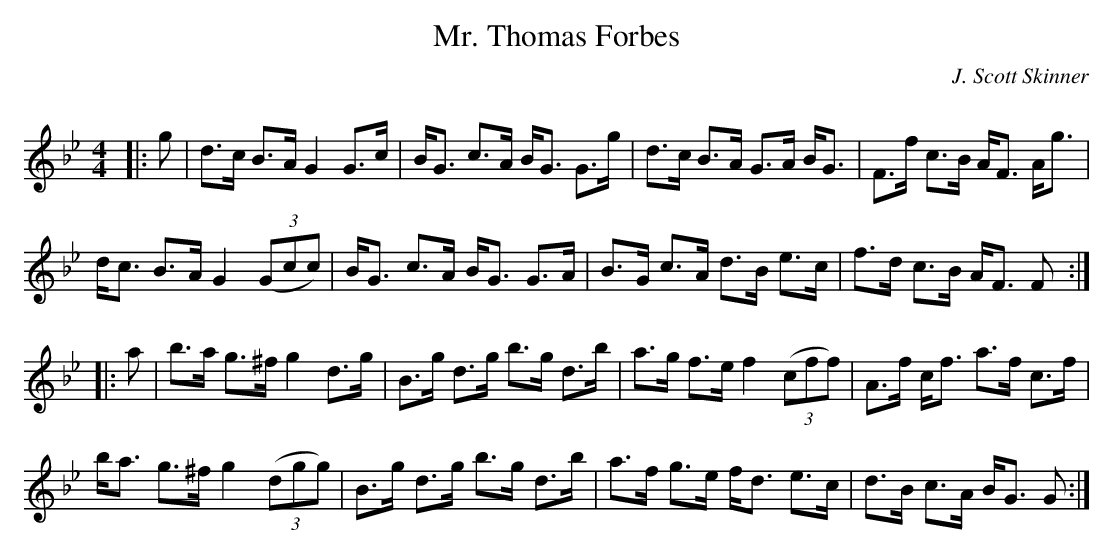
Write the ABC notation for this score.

X:1
T: Mr. Thomas Forbes
C:J. Scott Skinner
Q: 128
K:Gm
M:4/4
L:1/16
|:g2|d3c B3A G4 G3c|BG3 c3A BG3 G3g|d3c B3A G3A BG3|F3f c3B AF3 Ag3|
dc3 B3A G4 ((3G2c2c2) |BG3 c3A BG3 G3A|B3G c3A d3B e3c|f3d c3B AF3 F2:|
|:a2|b3a g3^f g4 d3g|B3g d3g b3g d3b|a3g f3e f4 ((3c2f2f2) |A3f cf3 a3f c3f|
ba3 g3^f g4 ((3d2g2g2) |B3g d3g b3g d3b|a3f g3e fd3 e3c|d3B c3A BG3 G2:|
